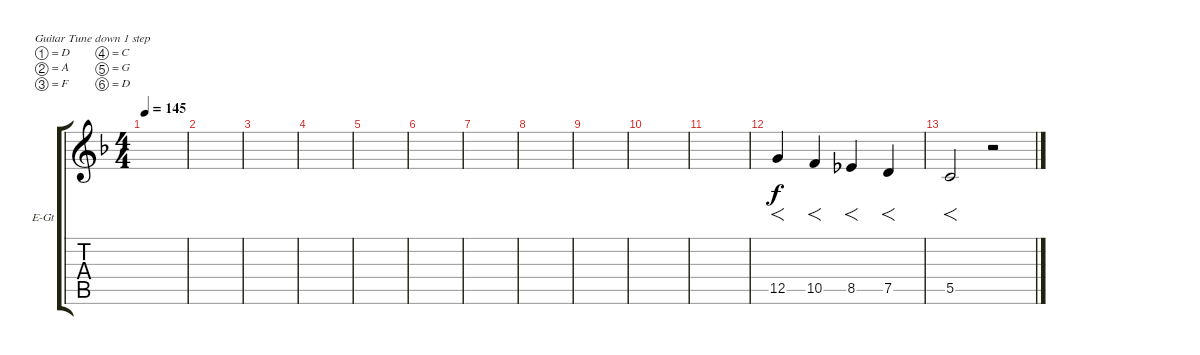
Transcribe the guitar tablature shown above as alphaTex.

\defaultSystemsLayout 4
\bracketExtendMode groupsimilarinstruments
\firstSystemTrackNameOrientation horizontal
\otherSystemsTrackNameOrientation horizontal
\track ("Solo Guitar 1" "E-Gt") {instrument distortionguitar}
\staff {score tabs}
\tuning (D4 A3 F3 C3 G2 D2)
\ts (4 4)
\tempo 145
\clef g2
\scale
0.333333
\ks dminor
|
\scale
0.333333 |
\scale
0.333333 |
\scale
0.333333 |
\scale
0.333333 |
\scale
0.333333 |
\scale
0.333333 |
\scale
0.333333 |
\scale
0.333333 |
\scale
0.333333 |
\scale
0.333333 |
12.5.4{f} 10.5.4{f} 8.5.4{f} 7.5.4{f} |
5.5.2{f} r.2
